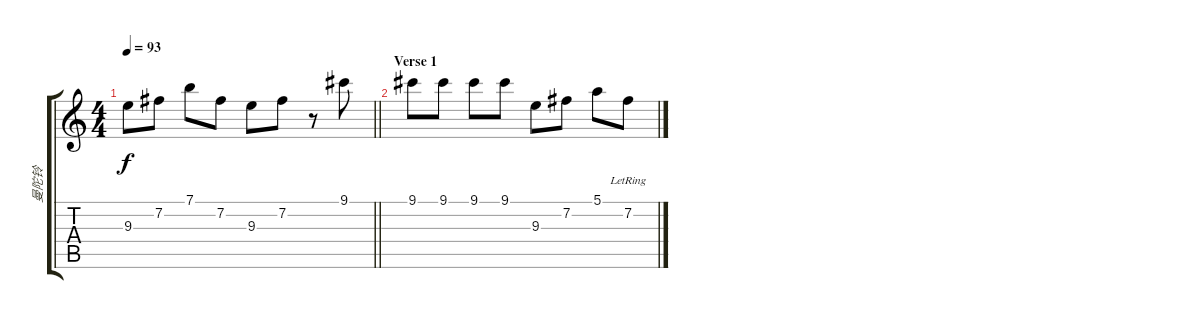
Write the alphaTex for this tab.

\track ("曼陀铃" "曼陀铃") {instrument acousticguitarnylon}
\staff {score tabs}
\tuning (E4 B3 G3 D3 A2 E2) {hide}
\ts (4 4)
\tempo 93
\clef g2
\barLineRight lightlight
\ks c
9.3.8{dy f} 7.2.8 7.1.8 7.2.8 9.3.8 7.2.8 r.8 9.1.8 |
\section ("" "Verse 1")
9.1.8 9.1.8 9.1.8 9.1.8 9.3.8 7.2.8 5.1.8 7.2{lr}.8
